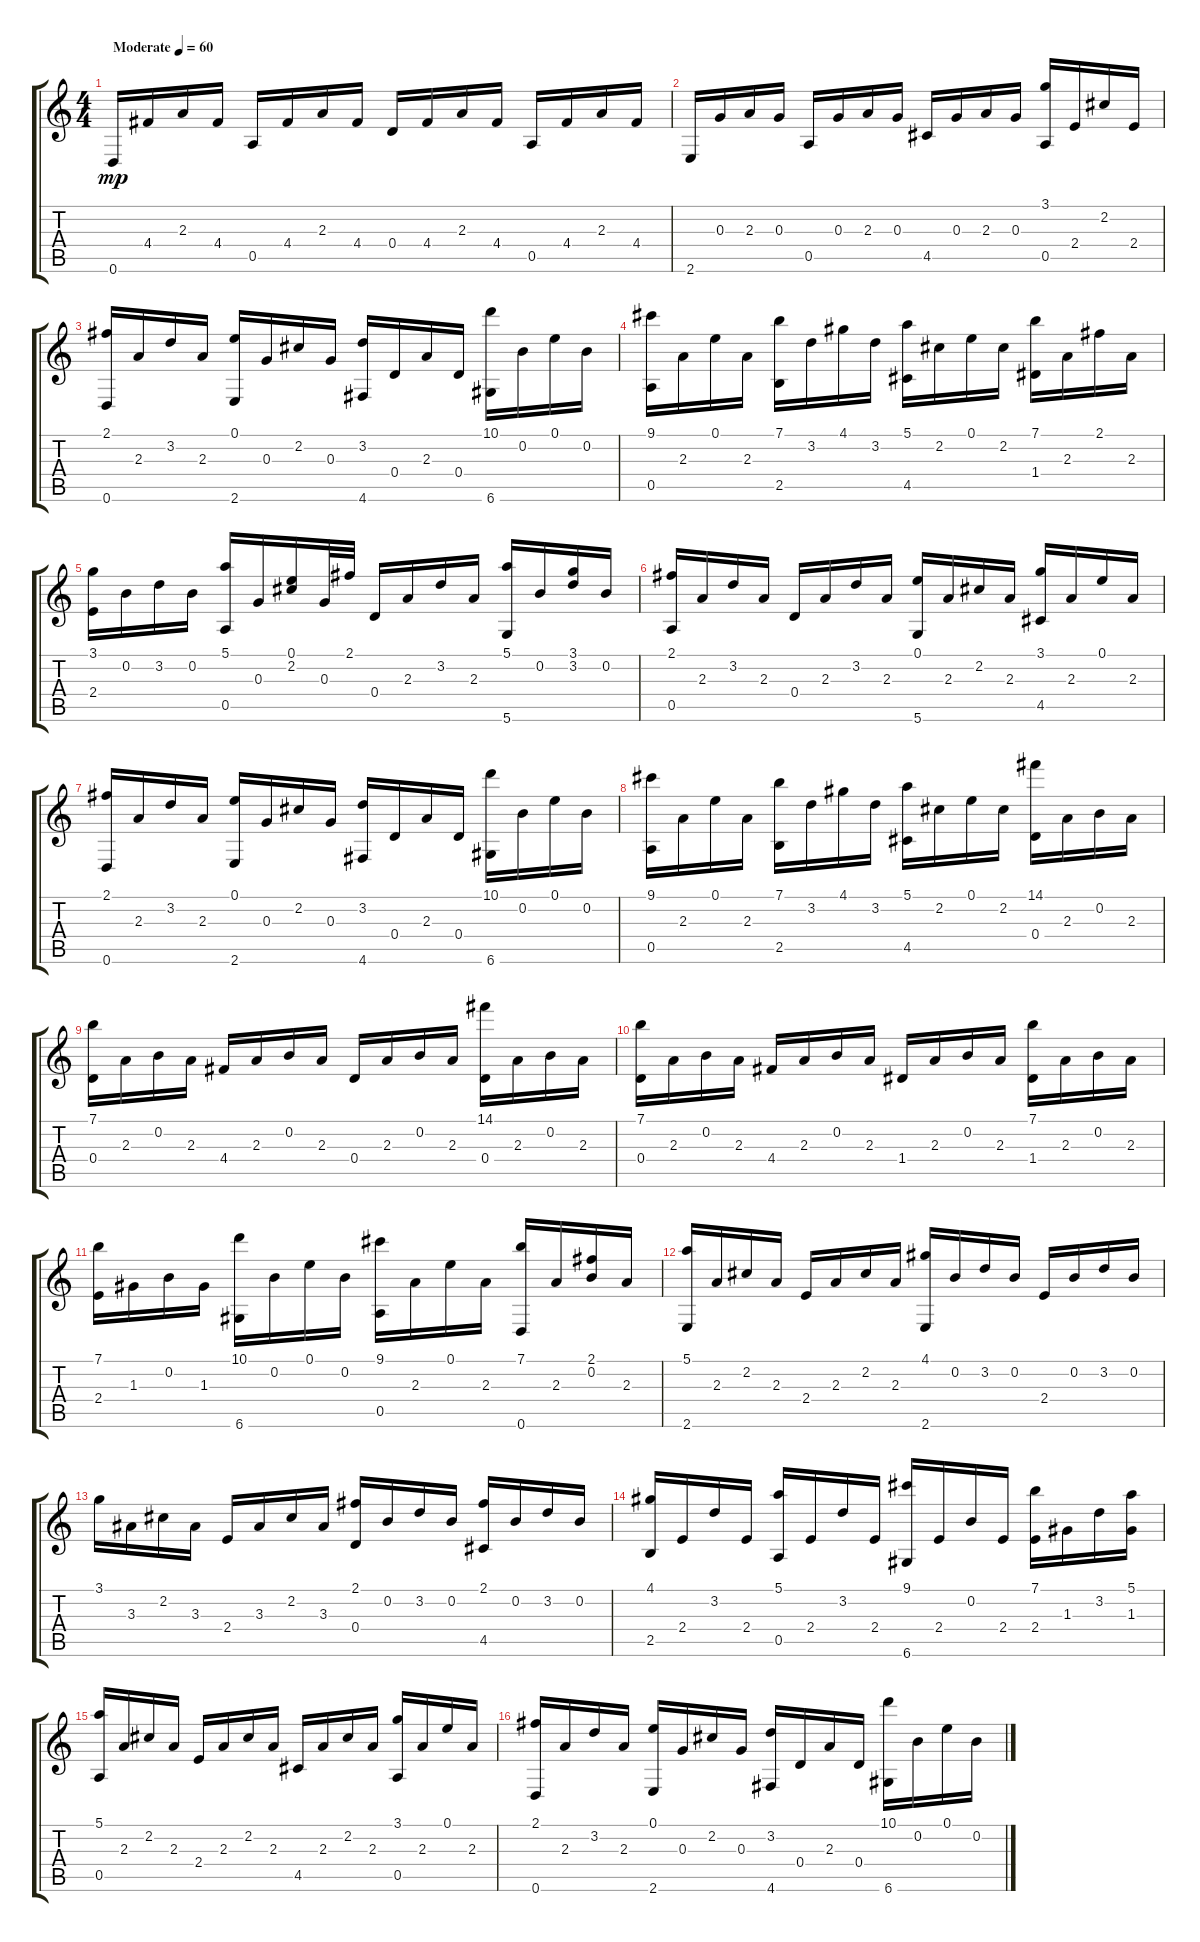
\track "" {instrument acousticguitarnylon}
\staff {score tabs}
\tuning (E4 B3 G3 D3 A2 D2) {hide}
\ts (4 4)
\tempo (60 "Moderate")
\clef g2
\ks c
0.6.16{dy mp instrument acousticguitarnylon} 4.4.16 2.3.16 4.4.16 0.5.16 4.4.16 2.3.16 4.4.16 0.4.16 4.4.16 2.3.16 4.4.16 0.5.16 4.4.16 2.3.16 4.4.16 |
2.6.16 0.3.16 2.3.16 0.3.16 0.5.16 0.3.16 2.3.16 0.3.16 4.5.16 0.3.16 2.3.16 0.3.16 (3.1 0.5).16 2.4.16 2.2.16 2.4.16 |
(2.1 0.6).16 2.3.16 3.2.16 2.3.16 (0.1 2.6).16 0.3.16 2.2.16 0.3.16 (3.2 4.6).16 0.4.16 2.3.16 0.4.16 (10.1 6.6).16 0.2.16 0.1.16 0.2.16 |
(9.1 0.5).16 2.3.16 0.1.16 2.3.16 (7.1 2.5).16 3.2.16 4.1.16 3.2.16 (5.1 4.5).16 2.2.16 0.1.16 2.2.16 (7.1 1.4).16 2.3.16 2.1.16 2.3.16 |
(3.1 2.4).16 0.2.16 3.2.16 0.2.16 (5.1 0.5).16 0.3.16 (0.1 2.2).16 0.3.32 2.1.32 0.4.16 2.3.16 3.2.16 2.3.16 (5.1 5.6).16 0.2.16 (3.1 3.2).16 0.2.16 |
(2.1 0.5).16 2.3.16 3.2.16 2.3.16 0.4.16 2.3.16 3.2.16 2.3.16 (0.1 5.6).16 2.3.16 2.2.16 2.3.16 (3.1 4.5).16 2.3.16 0.1.16 2.3.16 |
(2.1 0.6).16 2.3.16 3.2.16 2.3.16 (0.1 2.6).16 0.3.16 2.2.16 0.3.16 (3.2 4.6).16 0.4.16 2.3.16 0.4.16 (10.1 6.6).16 0.2.16 0.1.16 0.2.16 |
(9.1 0.5).16 2.3.16 0.1.16 2.3.16 (7.1 2.5).16 3.2.16 4.1.16 3.2.16 (5.1 4.5).16 2.2.16 0.1.16 2.2.16 (14.1 0.4).16 2.3.16 0.2.16 2.3.16 |
(7.1 0.4).16 2.3.16 0.2.16 2.3.16 4.4.16 2.3.16 0.2.16 2.3.16 0.4.16 2.3.16 0.2.16 2.3.16 (14.1 0.4).16 2.3.16 0.2.16 2.3.16 |
(7.1 0.4).16 2.3.16 0.2.16 2.3.16 4.4.16 2.3.16 0.2.16 2.3.16 1.4.16 2.3.16 0.2.16 2.3.16 (7.1 1.4).16 2.3.16 0.2.16 2.3.16 |
(7.1 2.4).16 1.3.16 0.2.16 1.3.16 (10.1 6.6).16 0.2.16 0.1.16 0.2.16 (9.1 0.5).16 2.3.16 0.1.16 2.3.16 (7.1 0.6).16 2.3.16 (2.1 0.2).16 2.3.16 |
(5.1 2.6).16 2.3.16 2.2.16 2.3.16 2.4.16 2.3.16 2.2.16 2.3.16 (4.1 2.6).16 0.2.16 3.2.16 0.2.16 2.4.16 0.2.16 3.2.16 0.2.16 |
3.1.16 3.3.16 2.2.16 3.3.16 2.4.16 3.3.16 2.2.16 3.3.16 (2.1 0.4).16 0.2.16 3.2.16 0.2.16 (2.1 4.5).16 0.2.16 3.2.16 0.2.16 |
(4.1 2.5).16 2.4.16 3.2.16 2.4.16 (5.1 0.5).16 2.4.16 3.2.16 2.4.16 (9.1 6.6).16 2.4.16 0.2.16 2.4.16 (7.1 2.4).16 1.3.16 3.2.16 (5.1 1.3).16 |
(5.1 0.5).16 2.3.16 2.2.16 2.3.16 2.4.16 2.3.16 2.2.16 2.3.16 4.5.16 2.3.16 2.2.16 2.3.16 (3.1 0.5).16 2.3.16 0.1.16 2.3.16 |
(2.1 0.6).16 2.3.16 3.2.16 2.3.16 (0.1 2.6).16 0.3.16 2.2.16 0.3.16 (3.2 4.6).16 0.4.16 2.3.16 0.4.16 (10.1 6.6).16 0.2.16 0.1.16 0.2.16
